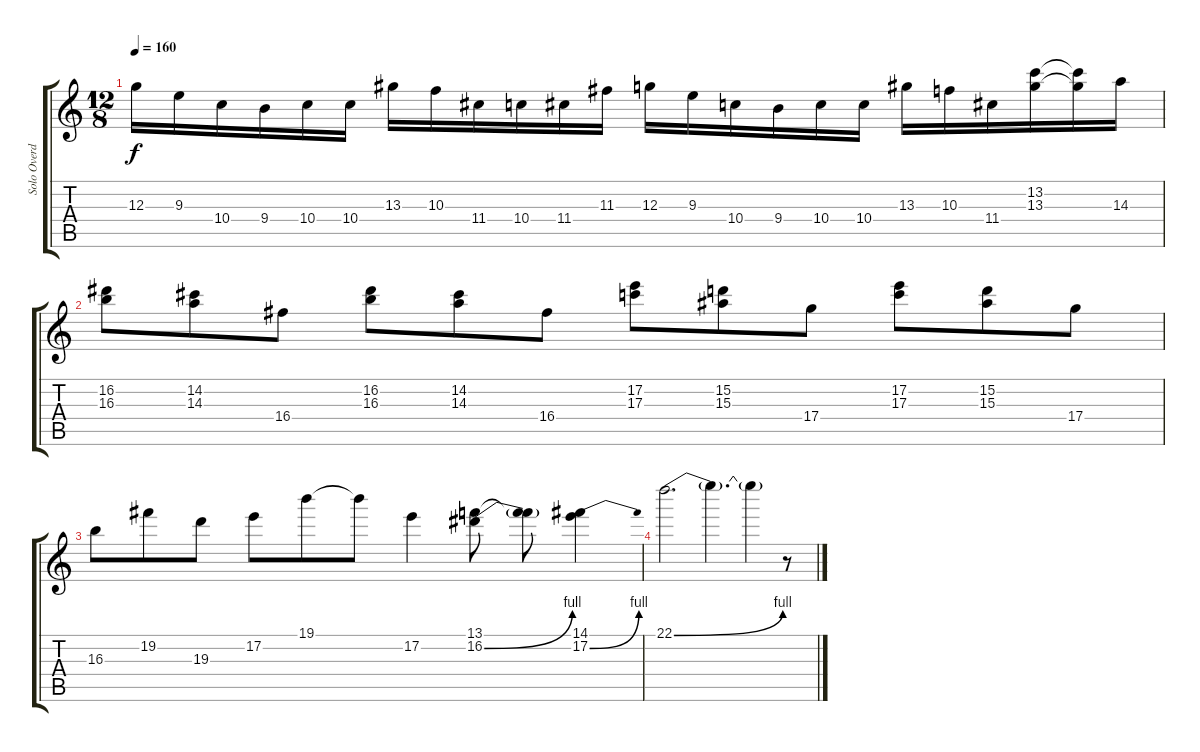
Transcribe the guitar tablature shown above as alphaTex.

\track ("Solo Overdub" "Solo Overd") {instrument distortionguitar}
\staff {score tabs}
\tuning (E4 B3 G3 D3 A2 E2) {hide}
\ts (12 8)
\tempo 160
\clef g2
\ks c
12.3.16{dy f} 9.3.16 10.4.16 9.4.16 10.4.16 10.4.16 13.3.16 10.3.16 11.4.16 10.4.16 11.4.16 11.3.16 12.3.16 9.3.16 10.4.16 9.4.16 10.4.16 10.4.16 13.3.16 10.3.16 11.4.16 (13.2 13.3).16 (13.2{t} 13.3{t}).16 14.3.16 |
(16.2 16.3).8 (14.2 14.3).8 16.4.8 (16.2 16.3).8 (14.2 14.3).8 16.4.8 (17.2 17.3).8 (15.2 15.3).8 17.4.8 (17.2 17.3).8 (15.2 15.3).8 17.4.8 |
16.3.8 19.2.8 19.3.8 17.2.8 19.1.8 19.1{t}.8 17.2.4 (13.1 16.2{be (bend 0 0 60 4)}).8 (13.1{t} 16.2{t}).8 (14.1 17.2{be (bend 0 0 60 4)}).4 |
22.1{be (bend 0 0 60 4)}.2{d} 22.1{t}.4{d} 22.1{t}.4 r.8
